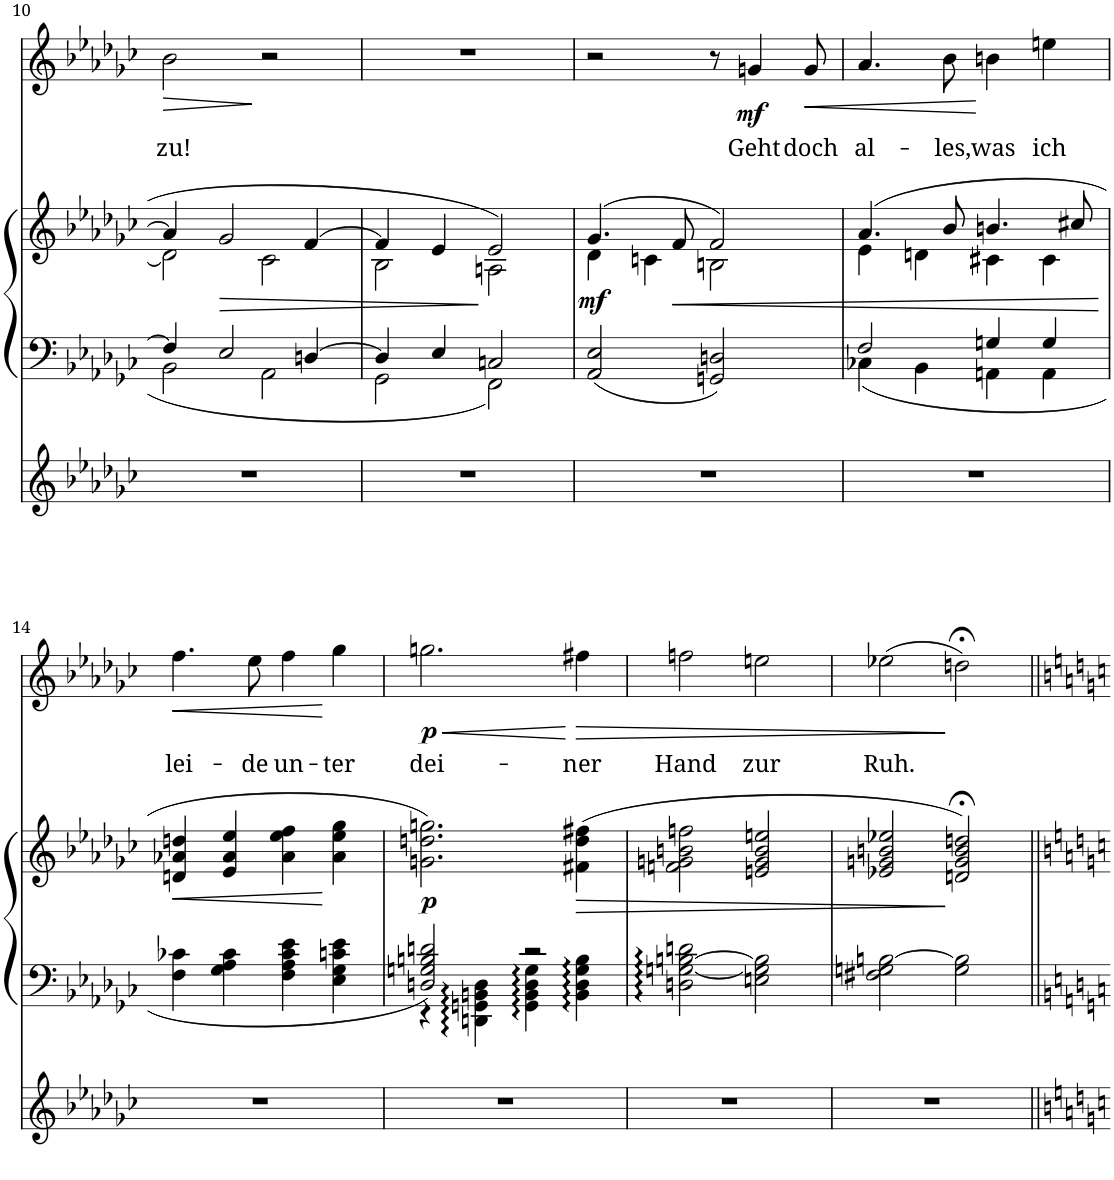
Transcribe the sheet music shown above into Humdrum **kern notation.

**kern	**kern	**kern	**dynam	**kern	**text	**dynam
*part3	*part2	*part2	*part2	*part1	*part1	*part1
*staff4	*staff3	*staff2	*staff2/3	*staff1	*staff1	*staff1
!!LO:PB:g=z
*clefG2	*clefF4	*clefG2	*	*clefG2	*	*
*k[b-e-a-d-g-c-]	*k[b-e-a-d-g-c-]	*k[b-e-a-d-g-c-]	*	*k[b-e-a-d-g-c-]	*	*
*G-:	*G-:	*G-:	*	*G-:	*	*
*M4/4	*M4/4	*M4/4	*	*M4/4	*	*
*met(c)	*met(c)	*met(c)	*	*met(c)	*	*
=10	=10	=10	=10	=10	=10	=10
*	*^	*^	*	*	*	*
!	!	!	!	!	!	!	!LO:LY:b	!LO:HP:b
1r	4F/]	2BB-\	4a-/]	2d-\]	.	2b-\	zu!	>
!	!	!	!	!	!LO:HP:b	!	!	!
.	2E-/	.	2g-/	.	>	.	.	.
.	.	2AA-\	.	2c-\	.	2r	.	]
.	[4Dn/	.	[4f/	.	.	.	.	.
=11	=11	=11	=11	=11	=11	=11	=11	=11
1r	4D/]	2GG-\	4f/]	2B-\	.	1r	.	.
.	4E-/	.	4e-/	.	.	.	.	.
.	2Cn/	2FF\	2e-/	2An\	]	.	.	.
=12	=12	=12	=12	=12	=12	=12	=12	=12
!	!	!	!	!	!LO:DY:b	!	!	!
*	*v	*v	*	*	*	*	*	*
1r	2AA-/ 2E-/	(4.g-/	4d-\	mf	2r	.	.
.	.	.	4cn\	.	.	.	.
!	!	!	!	!LO:HP:b	!	!	!
.	.	8f/	.	<	.	.	.
.	2GGn/ 2Dn/	2f/)	2Bn\	.	8r	.	.
!	!	!	!	!	!	!LO:LY:b	!LO:DY:b
.	.	.	.	.	4gn/	Geht	mf
!	!	!	!	!	!	!LO:LY:b	!LO:HP:b
.	.	.	.	.	8g/	doch	<
=13	=13	=13	=13	=13	=13	=13	=13
*	*^	*	*	*	*	*	*
!	!	!	!	!	!	!	!LO:LY:b	!
1r	2F/	4C-X\	(4.a-/	4e-\	.	4.a-/	al-	.
.	.	4BB-\	.	4dn\	.	.	.	.
!	!	!	!	!	!	!	!LO:LY:b	!
.	.	.	8b-/	.	.	8b-\	-les,	.
!	!	!	!	!	!	!	!LO:LY:b	!
.	4Gn/	4AAn\	4.bn/	4c#X\	.	4bn\	was	[
!	!	!	!	!	!	!	!LO:LY:b	!
.	4G/	4AA\	.	4c#\	.	4een\	ich	.
.	.	.	8cc#X/	.	.	.	.	.
*	*v	*v	*	*	*	*	*	*
*	*	*v	*v	*	*	*	*
.	.	.	[	.	.	.
!!LO:LB:g=z
=14	=14	=14	=14	=14	=14	=14
!	!	!	!LO:HP:b	!	!LO:LY:b	!LO:HP:b
1r	4F\ 4c-X\	4dn/ 4a-X/ 4ddn/	<	4.ff\	lei-	<
.	4G-\ 4A-\ 4c-\	4e-/ 4a-/ 4ee-/	.	.	.	.
!	!	!	!	!	!LO:LY:b	!
.	.	.	.	8ee-\	-de	.
!	!	!	!	!	!LO:LY:b	!
.	4F\ 4A-\ 4c-\ 4e-\	4a-\ 4ee-\ 4ff\	.	4ff\	un-	.
!	!	!	!	!	!LO:LY:b	!
.	4E-\ 4G-\ 4cn\ 4e-\	4a-\ 4ee-\ 4gg-\	[	4gg-\	-ter	[
=15	=15	=15	=15	=15	=15	=15
*	*^	*	*	*	*	*
!	!	!	!	!LO:DY:b	!	!LO:LY:b	!LO:HP:b
!	!	!	!	!	!	!	!LO:DY:n=1:b
1r	2Dn/ 2Gn/ 2Bn/ 2dn/	4r	2.gn\ 2.ddn\ 2.ggn\)	p	2.ggn\	dei-	< p
.	.	4DDn\ 4GGn\ 4BBn\ 4D\	.	.	.	.	.
.	2r	4GG\ 4BB\ 4D\ 4G\	.	.	.	.	.
!	!	!	!	!LO:HP:b	!	!LO:LY:b	!LO:HP:n=1:b
.	.	4BB\ 4D\ 4G\ 4B\	(4f#X\ 4dd\ 4ff#X\	>	4ff#X\	-ner	[ >
=16	=16	=16	=16	=16	=16	=16	=16
!	!	!	!	!	!	!LO:LY:b	!
*	*v	*v	*	*	*	*	*
1r	2Dn\ [2Gn\ [2Bn\ 2dn\	2fn\ 2gn\ 2bn\ 2ffn\	.	2ffn\	Hand	.
!	!	!	!	!	!LO:LY:b	!
.	2En\ 2G\] 2B\]	2en/ 2g/ 2b/ 2een/	.	2een\	zur	.
=17	=17	=17	=17	=17	=17	=17
!	!	!	!	!	!LO:LY:b	!
1r	2F#X\ 2Gn\ [2Bn\	2e-X/ 2gn/ 2bn/ 2ee-X/	.	(2ee-X\	Ruh.	.
.	2G\ 2B\]	2dn/;< 2g/;< 2b/;< 2ddn/;<)	]	2ddn;<\)	.	]
=||	=||	=||	=||	=||	=||	=||
*-	*-	*-	*-	*-	*-	*-
